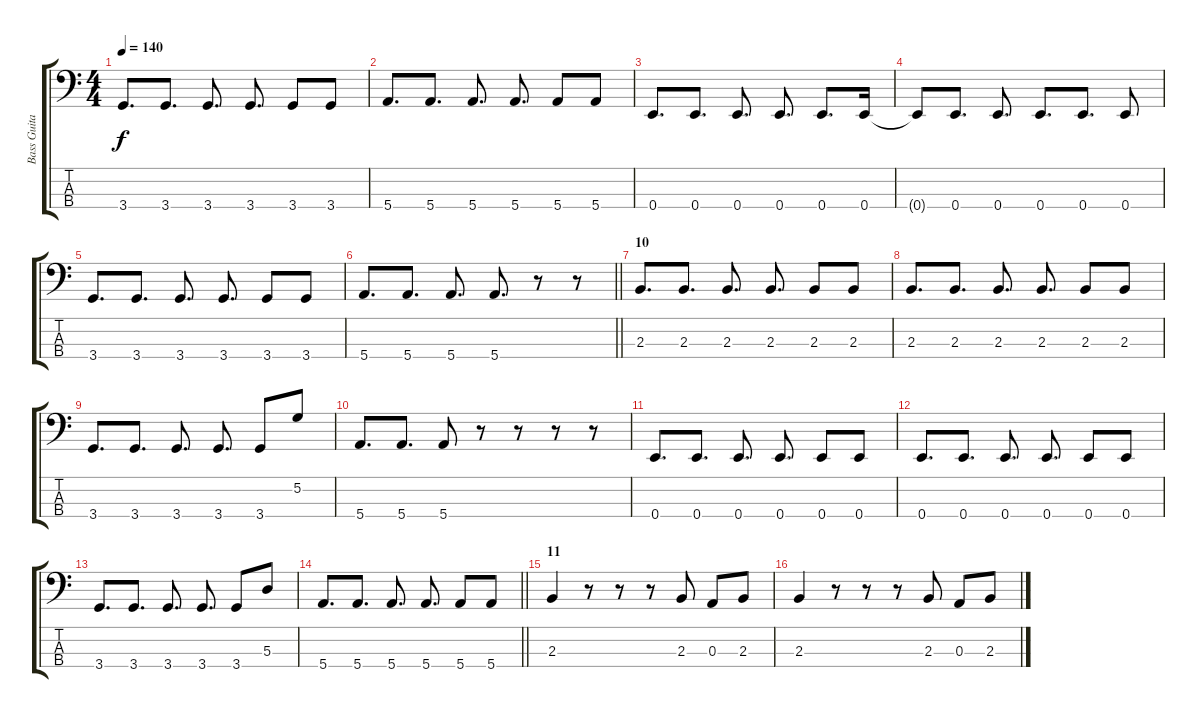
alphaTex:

\track ("Bass Guitar" "Bass Guita") {instrument electricbassfinger}
\staff {score tabs}
\tuning (G2 D2 A1 E1) {hide}
\ts (4 4)
\tempo 140
\clef f4
\ks c
3.4.8{d dy f} 3.4.8{d} 3.4.8{d} 3.4.8{d} 3.4.8 3.4.8 |
5.4.8{d} 5.4.8{d} 5.4.8{d} 5.4.8{d} 5.4.8 5.4.8 |
0.4.8{d} 0.4.8{d} 0.4.8{d} 0.4.8{d} 0.4.8{d} 0.4.16 |
0.4{t}.8 0.4.8{d} 0.4.8{d} 0.4.8{d} 0.4.8{d} 0.4.8 |
3.4.8{d} 3.4.8{d} 3.4.8{d} 3.4.8{d} 3.4.8 3.4.8 |
\barLineRight lightlight
5.4.8{d} 5.4.8{d} 5.4.8{d} 5.4.8{d} r.8 r.8 |
\section ("" "10")
2.3.8{d} 2.3.8{d} 2.3.8{d} 2.3.8{d} 2.3.8 2.3.8 |
2.3.8{d} 2.3.8{d} 2.3.8{d} 2.3.8{d} 2.3.8 2.3.8 |
3.4.8{d} 3.4.8{d} 3.4.8{d} 3.4.8{d} 3.4.8 5.2.8 |
5.4.8{d} 5.4.8{d} 5.4.8 r.8 r.8 r.8 r.8 |
0.4.8{d} 0.4.8{d} 0.4.8{d} 0.4.8{d} 0.4.8 0.4.8 |
0.4.8{d} 0.4.8{d} 0.4.8{d} 0.4.8{d} 0.4.8 0.4.8 |
3.4.8{d} 3.4.8{d} 3.4.8{d} 3.4.8{d} 3.4.8 5.3.8 |
\barLineRight lightlight
5.4.8{d} 5.4.8{d} 5.4.8{d} 5.4.8{d} 5.4.8 5.4.8 |
\section ("" "11")
2.3.4 r.8 r.8 r.8 2.3.8 0.3.8 2.3.8 |
2.3.4 r.8 r.8 r.8 2.3.8 0.3.8 2.3.8
